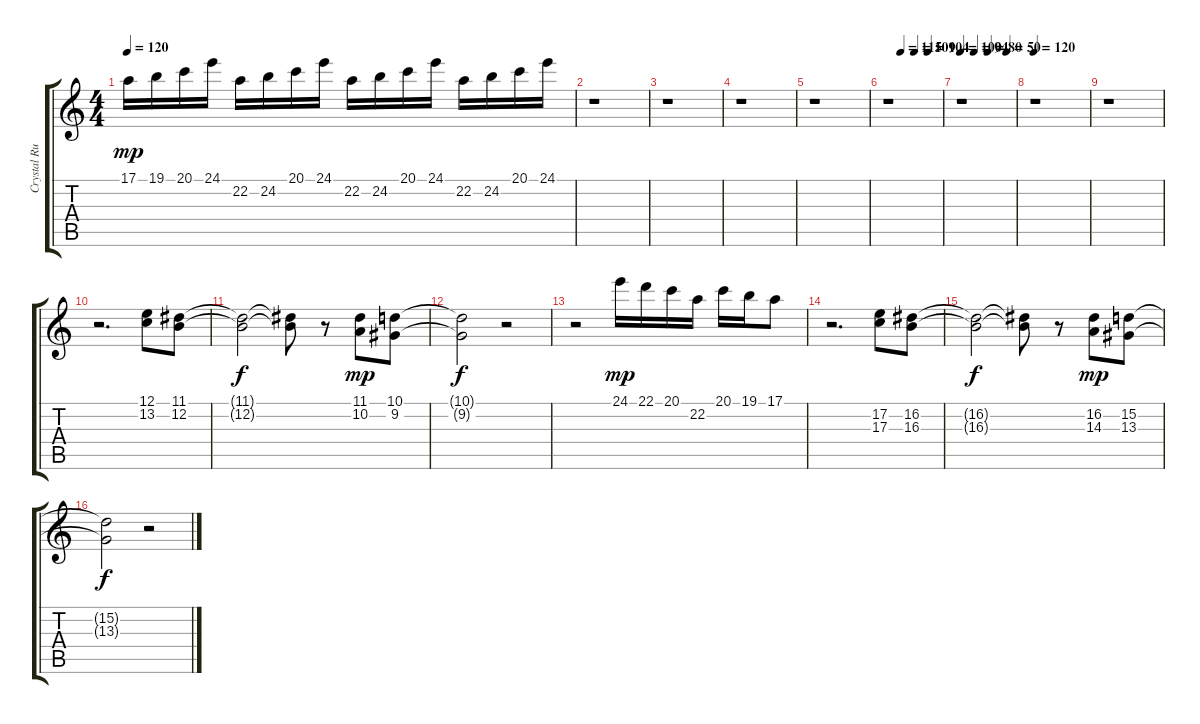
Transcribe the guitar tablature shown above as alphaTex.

\track ("Crystal Runs" "Crystal Ru") {instrument fx3crystal}
\staff {score tabs}
\tuning (E4 B3 G3 D3 A2 E2) {hide}
\ts (4 4)
\tempo 120
\clef g2
\ks c
17.1.16{dy mp balance 1} 19.1.16{balance 4} 20.1.16{balance 8} 24.1.16{balance 11} 22.2.16{balance 14} 24.2.16{balance 11} 20.1.16{balance 8} 24.1.16{balance 4} 22.2.16{balance 1} 24.2.16{balance 4} 20.1.16{balance 8} 24.1.16{balance 11} 22.2.16{balance 14} 24.2.16{balance 11} 20.1.16{balance 8} 24.1.16{balance 4} |
r.1 |
r.1 |
r.1 |
r.1 |
\tempo (115 0.25)
\tempo (109 0.5)
\tempo (104 0.75)
r.1 |
\tempo 100
\tempo (94 0.25)
\tempo (80 0.5)
\tempo (50 0.84375)
r.1 |
\tempo 120
r.1 |
r.1 |
r.2{d} (12.1 13.2).8{balance 15} (11.1 12.2).8 |
(11.1{t} 12.2{t}).2{dy f} (11.1{t} 12.2{t}).8 r.8 (11.1 10.2).8{dy mp} (10.1 9.2).8 |
(10.1{t} 9.2{t}).2{dy f} r.2 |
r.2 24.1.16{dy mp} 22.1.16 20.1.16 22.2.16 20.1.16 19.1.16 17.1.8 |
r.2{d} (17.2 17.3).8 (16.2 16.3).8 |
(16.2{t} 16.3{t}).2{dy f} (16.2{t} 16.3{t}).8 r.8 (16.2 14.3).8{dy mp} (15.2 13.3).8 |
(15.2{t} 13.3{t}).2{dy f} r.2
